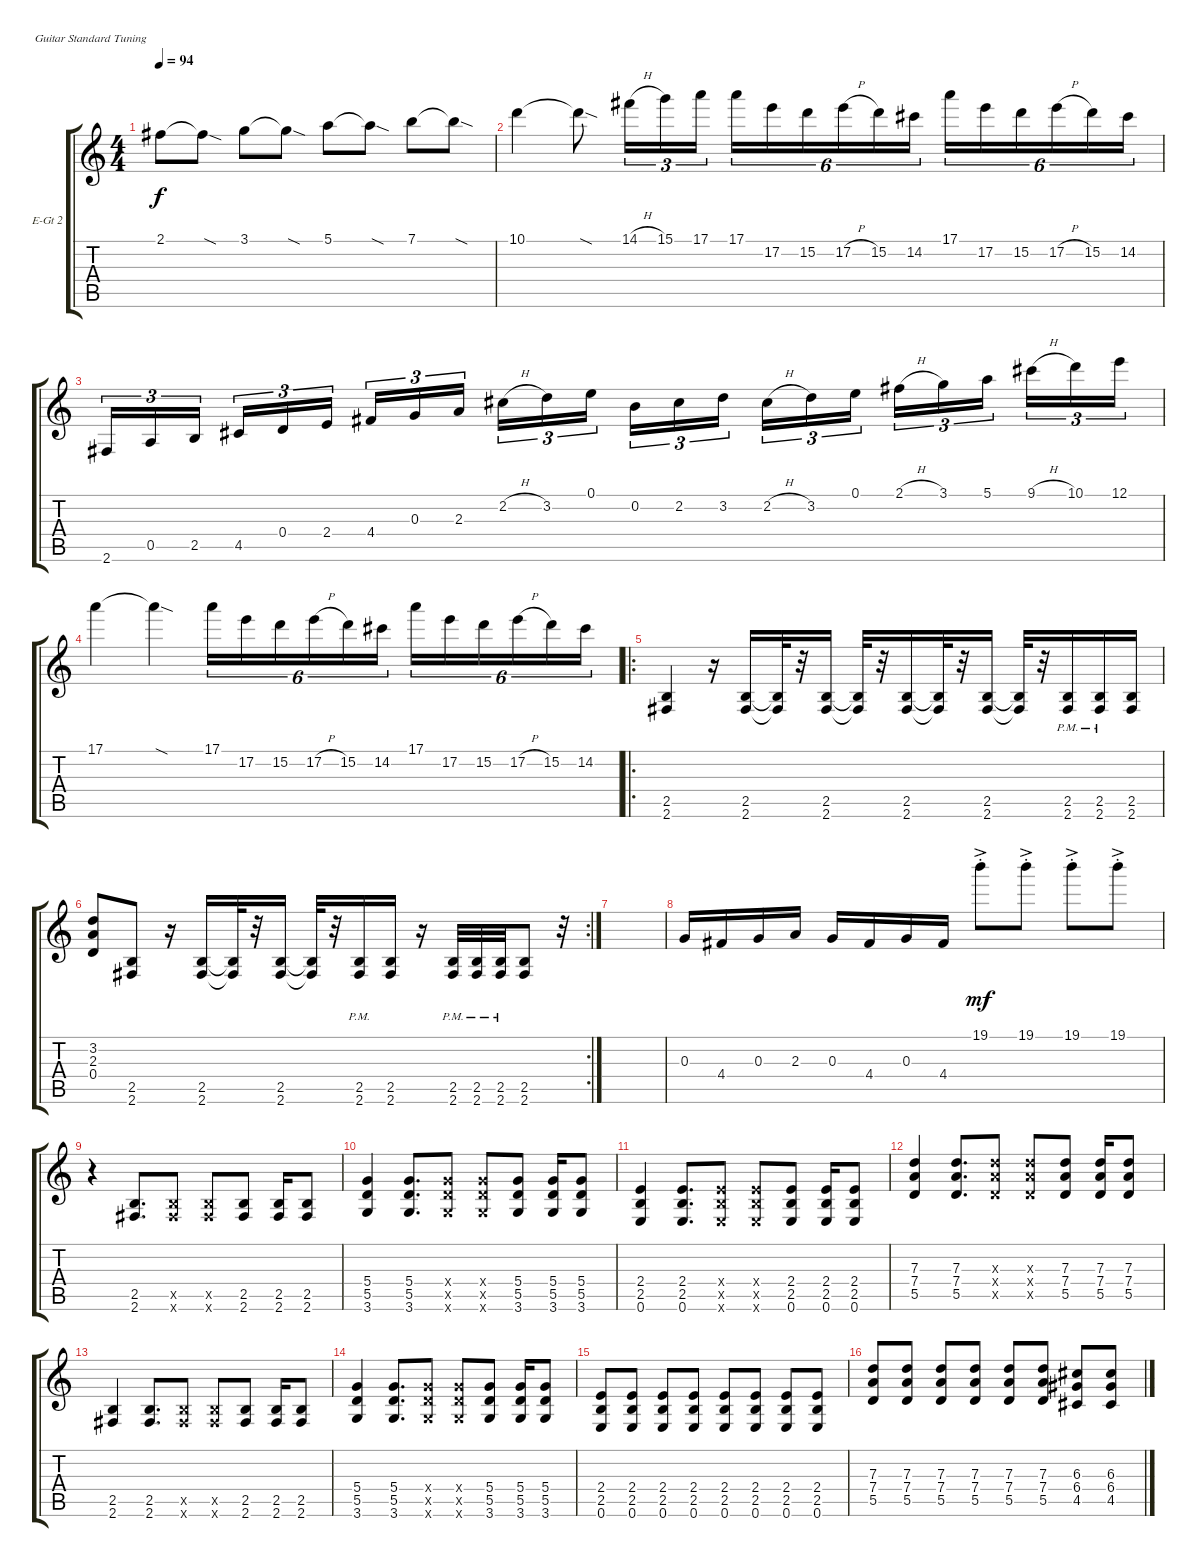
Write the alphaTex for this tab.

\defaultSystemsLayout 4
\bracketExtendMode groupsimilarinstruments
\firstSystemTrackNameOrientation horizontal
\otherSystemsTrackNameOrientation horizontal
\track ("Korey Cooper (Rhythm Guitar)" "E-Gt 2") {instrument distortionguitar}
\staff {score tabs}
\tuning (E4 B3 G3 D3 A2 E2)
\ts (4 4)
\tempo 94
\clef g2
\scale
0.333333
\ks c
2.1.8{dy f} 2.1{sod t}.8 3.1.8 3.1{sod t}.8 5.1.8 5.1{sod t}.8 7.1.8 7.1{sod t}.8 |
\scale
0.333333 10.1.4 10.1{sod t}.8 14.1{h}.16{tu (3 2)} 15.1.16{tu (3 2)} 17.1.16{tu (3 2)} 17.1.16{tu (6 4)} 17.2.16{tu (6 4)} 15.2.16{tu (6 4)} 17.2{h}.16{tu (6 4)} 15.2.16{tu (6 4)} 14.2.16{tu (6 4)} 17.1.16{tu (6 4)} 17.2.16{tu (6 4)} 15.2.16{tu (6 4)} 17.2{h}.16{tu (6 4)} 15.2.16{tu (6 4)} 14.2.16{tu (6 4)} |
\scale
0.333333 2.6.16{tu (3 2)} 0.5.16{tu (3 2)} 2.5.16{tu (3 2)} 4.5.16{tu (3 2)} 0.4.16{tu (3 2)} 2.4.16{tu (3 2)} 4.4.16{tu (3 2)} 0.3.16{tu (3 2)} 2.3.16{tu (3 2)} 2.2{h}.16{tu (3 2)} 3.2.16{tu (3 2)} 0.1.16{tu (3 2)} 0.2.16{tu (3 2)} 2.2.16{tu (3 2)} 3.2.16{tu (3 2)} 2.2{h}.16{tu (3 2)} 3.2.16{tu (3 2)} 0.1.16{tu (3 2)} 2.1{h}.16{tu (3 2)} 3.1.16{tu (3 2)} 5.1.16{tu (3 2)} 9.1{h}.16{tu (3 2)} 10.1.16{tu (3 2)} 12.1.16{tu (3 2)} |
17.1.4 17.1{sod t}.4 17.1.16{tu (6 4)} 17.2.16{tu (6 4)} 15.2.16{tu (6 4)} 17.2{h}.16{tu (6 4)} 15.2.16{tu (6 4)} 14.2.16{tu (6 4)} 17.1.16{tu (6 4)} 17.2.16{tu (6 4)} 15.2.16{tu (6 4)} 17.2{h}.16{tu (6 4)} 15.2.16{tu (6 4)} 14.2.16{tu (6 4)} |
\ro
(2.5 2.6).4 r.16 (2.5 2.6).16 (2.5{t} 2.6{t}).32 r.32 (2.5 2.6).16 (2.5{t} 2.6{t}).32 r.32 (2.5 2.6).16 (2.5{t} 2.6{t}).32 r.32 (2.5 2.6).16 (2.5{t} 2.6{t}).32 r.32 (2.5{pm} 2.6{pm}).16 (2.5{pm} 2.6{pm}).16 (2.5 2.6).16 |
\rc 2
(3.2 2.3 0.4).8 (2.5 2.6).8 r.16 (2.5 2.6).16 (2.5{t} 2.6{t}).32 r.32 (2.5 2.6).16 (2.5{t} 2.6{t}).32 r.32 (2.5{pm} 2.6{pm}).16 (2.5 2.6).16 r.16 (2.5{pm} 2.6{pm}).32 (2.5{pm} 2.6{pm}).32 (2.5{pm} 2.6{pm}).32 (2.5 2.6).8 r.32 |
|
0.3.16 4.4.16 0.3.16 2.3.16 0.3.16 4.4.16 0.3.16 4.4.16 19.1{ac st}.8{dy mf} 19.1{ac st}.8 19.1{ac st}.8 19.1{ac st}.8 |
r.4 (2.5 2.6).8{d} (2.5{x} 2.6{x}).8 (2.5{x} 2.6{x}).8 (2.5 2.6).8 (2.5 2.6).16 (2.5 2.6).8 |
(5.5 3.6 5.4).4 (5.5 3.6 5.4).8{d} (5.5{x} 3.6{x} 5.4{x}).8 (5.5{x} 3.6{x} 5.4{x}).8 (5.5 3.6 5.4).8 (5.5 3.6 5.4).16 (5.5 3.6 5.4).8 |
(2.5 0.6 2.4).4 (2.5 2.4 0.6).8{d} (2.5{x} 0.6{x} 2.4{x}).8 (2.5{x} 0.6{x} 2.4{x}).8 (2.5 0.6 2.4).8 (2.5 0.6 2.4).16 (2.5 0.6 2.4).8 |
(5.5 7.4 7.3).4 (5.5 7.4 7.3).8{d} (5.5{x} 7.4{x} 7.3{x}).8 (5.5{x} 7.4{x} 7.3{x}).8 (5.5 7.4 7.3).8 (5.5 7.4 7.3).16 (5.5 7.4 7.3).8 |
(2.5 2.6).4 (2.5 2.6).8{d} (2.5{x} 2.6{x}).8 (2.5{x} 2.6{x}).8 (2.5 2.6).8 (2.5 2.6).16 (2.5 2.6).8 |
(5.5 3.6 5.4).4 (5.5 3.6 5.4).8{d} (5.5{x} 3.6{x} 5.4{x}).8 (5.5{x} 3.6{x} 5.4{x}).8 (5.5 3.6 5.4).8 (5.5 3.6 5.4).16 (5.5 3.6 5.4).8 |
(0.6 2.5 2.4).8 (0.6 2.5 2.4).8 (0.6 2.5 2.4).8 (0.6 2.5 2.4).8 (0.6 2.5 2.4).8 (0.6 2.5 2.4).8 (0.6 2.5 2.4).8 (0.6 2.5 2.4).8 |
(5.5 7.4 7.3).8 (5.5 7.4 7.3).8 (5.5 7.4 7.3).8 (5.5 7.4 7.3).8 (5.5 7.4 7.3).8 (5.5 7.4 7.3).8 (4.5 6.4 6.3).8 (4.5 6.4 6.3).8
